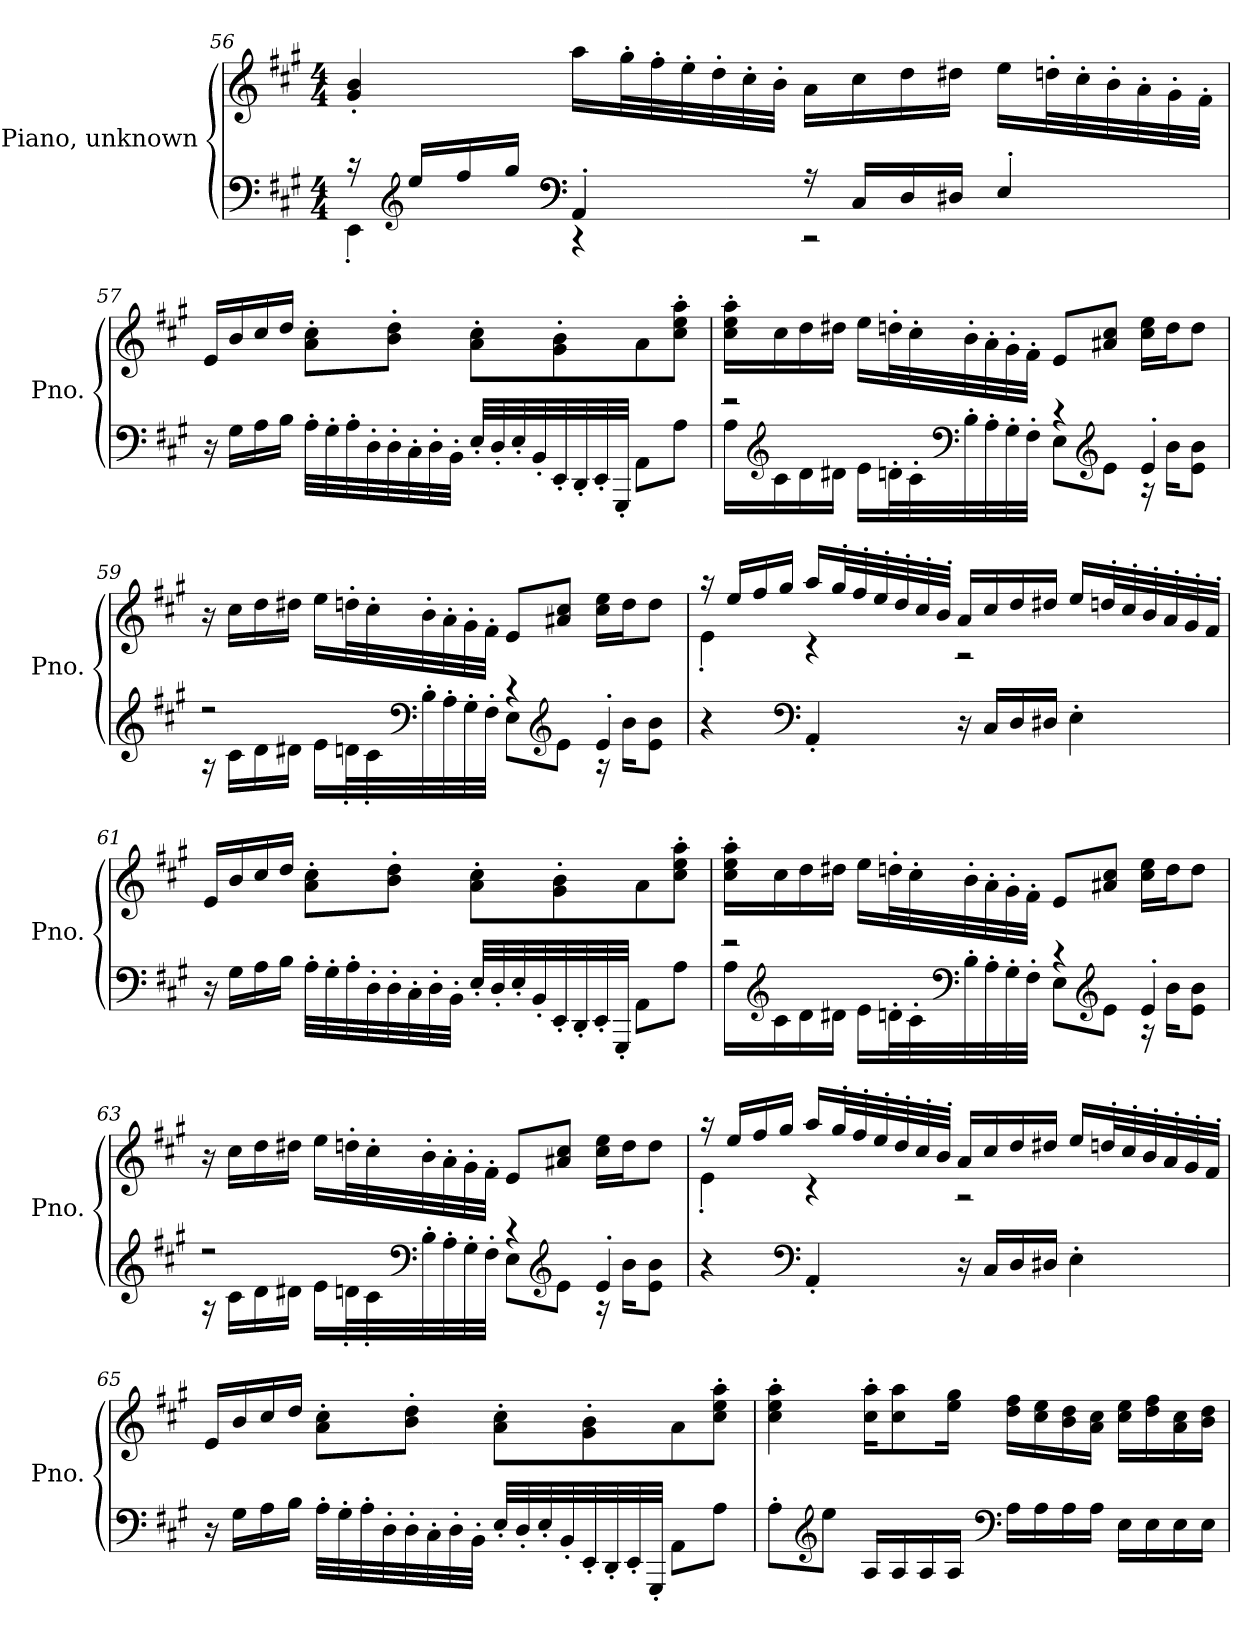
**kern	**kern
*part1	*part1
*staff2	*staff1
*I"Piano, unknown	*
*I'Pno.	*
!!LO:PB:g=z
*clefF4	*clefG2
*k[f#c#g#]	*k[f#c#g#]
*M4/4	*M4/4
=56	=56
*^	*
16r	4EE'\	4g#/' 4b/'
*clefG2	*	*
16ee/LL	.	.
16ff#/	.	.
16gg#/JJ	.	.
*clefF4	*	*
4AA'/	4r	16aa\LL
.	.	32gg#'\L
.	.	32ff#'\
.	.	32ee'\
.	.	32dd'\
.	.	32cc#'\
.	.	32b'\JJJ
16r	2r	16a\LL
16C#/LL	.	16cc#\
16D/	.	16dd\
16D#X/JJ	.	16dd#X\JJ
4E'/	.	16ee\LL
.	.	32ddn'\L
.	.	32cc#'\
.	.	32b'\
.	.	32a'\
.	.	32g#'\
.	.	32f#'\JJJ
*v	*v	*
!!LO:LB:g=z
=57	=57
16r	16e/LL
16G#\LL	16b/
16A\	16cc#/
16B\JJ	16dd/JJ
32A'\LLL	8a\' 8cc#\'L
32G#'\	.
32A'\	.
32D'\	.
32D'\	8b\' 8dd\'J
32C#'\	.
32D'\	.
32BB'\JJJ	.
32E'/LLL	8a\' 8cc#\'L
32D'/	.
32E'/	.
32BB'/	.
32EE'/	8g#\' 8b\'
32DD'/	.
32EE'/	.
32GGG#'/JJJ	.
8AA\L	8a\
8A\J	8cc#\' 8ee\' 8aa\'J
=58	=58
*^	*
2r	16A\LL	16cc#\' 16ee\' 16aa\'LL
*clefG2	*	*
.	16c#\	16cc#\
.	16d\	16dd\
.	16d#X\JJ	16dd#X\JJ
.	16e\LL	16ee\LL
.	32dn'\L	32ddn'\L
.	32c#'\	32cc#'\
*clefF4	*	*
.	32B'\	32b'\
.	32A'\	32a'\
.	32G#'\	32g#'\
.	32F#'\JJJ	32f#'\JJJ
4r	8E\L	8e/L
*clefG2	*	*
.	8e\J	8a#X/ 8cc#/J
4e'/	16r	16cc#\ 16ee\LL
.	16b\KL	16dd\J
.	8e\ 8b\J	8dd\J
!!LO:LB:g=z
=59	=59	=59
2r	16r	16r
.	16c#\LL	16cc#\LL
.	16d\	16dd\
.	16d#X\JJ	16dd#X\JJ
.	16e\LL	16ee\LL
.	32dn'\L	32ddn'\L
.	32c#'\	32cc#'\
*clefF4	*	*
.	32B'\	32b'\
.	32A'\	32a'\
.	32G#'\	32g#'\
.	32F#'\JJJ	32f#'\JJJ
4r	8E\L	8e/L
*clefG2	*	*
.	8e\J	8a#X/ 8cc#/J
4e'/	16r	16cc#\ 16ee\LL
.	16b\KL	16dd\J
.	8e\ 8b\J	8dd\J
*v	*v	*
=60	=60
*	*^
4r	16r	4e'\
.	16ee/LL	.
.	16ff#/	.
.	16gg#/JJ	.
*clefF4	*	*
4AA'/	16aa/LL	4r
.	32gg#'/L	.
.	32ff#'/	.
.	32ee'/	.
.	32dd'/	.
.	32cc#'/	.
.	32b'/JJJ	.
16r	16a/LL	2r
16C#/LL	16cc#/	.
16D/	16dd/	.
16D#X/JJ	16dd#X/JJ	.
4E'\	16ee/LL	.
.	32ddn'/L	.
.	32cc#'/	.
.	32b'/	.
.	32a'/	.
.	32g#'/	.
.	32f#'/JJJ	.
*	*v	*v
!!LO:LB:g=z
=61	=61
16r	16e/LL
16G#\LL	16b/
16A\	16cc#/
16B\JJ	16dd/JJ
32A'\LLL	8a\' 8cc#\'L
32G#'\	.
32A'\	.
32D'\	.
32D'\	8b\' 8dd\'J
32C#'\	.
32D'\	.
32BB'\JJJ	.
32E'/LLL	8a\' 8cc#\'L
32D'/	.
32E'/	.
32BB'/	.
32EE'/	8g#\' 8b\'
32DD'/	.
32EE'/	.
32GGG#'/JJJ	.
8AA\L	8a\
8A\J	8cc#\' 8ee\' 8aa\'J
=62	=62
*^	*
2r	16A\LL	16cc#\' 16ee\' 16aa\'LL
*clefG2	*	*
.	16c#\	16cc#\
.	16d\	16dd\
.	16d#X\JJ	16dd#X\JJ
.	16e\LL	16ee\LL
.	32dn'\L	32ddn'\L
.	32c#'\	32cc#'\
*clefF4	*	*
.	32B'\	32b'\
.	32A'\	32a'\
.	32G#'\	32g#'\
.	32F#'\JJJ	32f#'\JJJ
4r	8E\L	8e/L
*clefG2	*	*
.	8e\J	8a#X/ 8cc#/J
4e'/	16r	16cc#\ 16ee\LL
.	16b\KL	16dd\J
.	8e\ 8b\J	8dd\J
!!LO:LB:g=z
=63	=63	=63
2r	16r	16r
.	16c#\LL	16cc#\LL
.	16d\	16dd\
.	16d#X\JJ	16dd#X\JJ
.	16e\LL	16ee\LL
.	32dn'\L	32ddn'\L
.	32c#'\	32cc#'\
*clefF4	*	*
.	32B'\	32b'\
.	32A'\	32a'\
.	32G#'\	32g#'\
.	32F#'\JJJ	32f#'\JJJ
4r	8E\L	8e/L
*clefG2	*	*
.	8e\J	8a#X/ 8cc#/J
4e'/	16r	16cc#\ 16ee\LL
.	16b\KL	16dd\J
.	8e\ 8b\J	8dd\J
*v	*v	*
=64	=64
*	*^
4r	16r	4e'\
.	16ee/LL	.
.	16ff#/	.
.	16gg#/JJ	.
*clefF4	*	*
4AA'/	16aa/LL	4r
.	32gg#'/L	.
.	32ff#'/	.
.	32ee'/	.
.	32dd'/	.
.	32cc#'/	.
.	32b'/JJJ	.
16r	16a/LL	2r
16C#/LL	16cc#/	.
16D/	16dd/	.
16D#X/JJ	16dd#X/JJ	.
4E'\	16ee/LL	.
.	32ddn'/L	.
.	32cc#'/	.
.	32b'/	.
.	32a'/	.
.	32g#'/	.
.	32f#'/JJJ	.
*	*v	*v
!!LO:LB:g=z
=65	=65
16r	16e/LL
16G#\LL	16b/
16A\	16cc#/
16B\JJ	16dd/JJ
32A'\LLL	8a\' 8cc#\'L
32G#'\	.
32A'\	.
32D'\	.
32D'\	8b\' 8dd\'J
32C#'\	.
32D'\	.
32BB'\JJJ	.
32E'/LLL	8a\' 8cc#\'L
32D'/	.
32E'/	.
32BB'/	.
32EE'/	8g#\' 8b\'
32DD'/	.
32EE'/	.
32GGG#'/JJJ	.
8AA\L	8a\
8A\J	8cc#\' 8ee\' 8aa\'J
=66	=66
8A'\L	4cc#\' 4ee\' 4aa\'
*clefG2	*
8ee\J	.
16A/LL	16cc#\' 16aa\'KL
16A/	8cc#\ 8aa\
16A/	.
16A/JJ	16ee\ 16gg#\Jk
*clefF4	*
16A\LL	16dd\ 16ff#\LL
16A\	16cc#\ 16ee\
16A\	16b\ 16dd\
16A\JJ	16a\ 16cc#\JJ
16E\LL	16cc#\ 16ee\LL
16E\	16dd\ 16ff#\
16E\	16a\ 16cc#\
16E\JJ	16b\ 16dd\JJ
=	=
*-	*-
